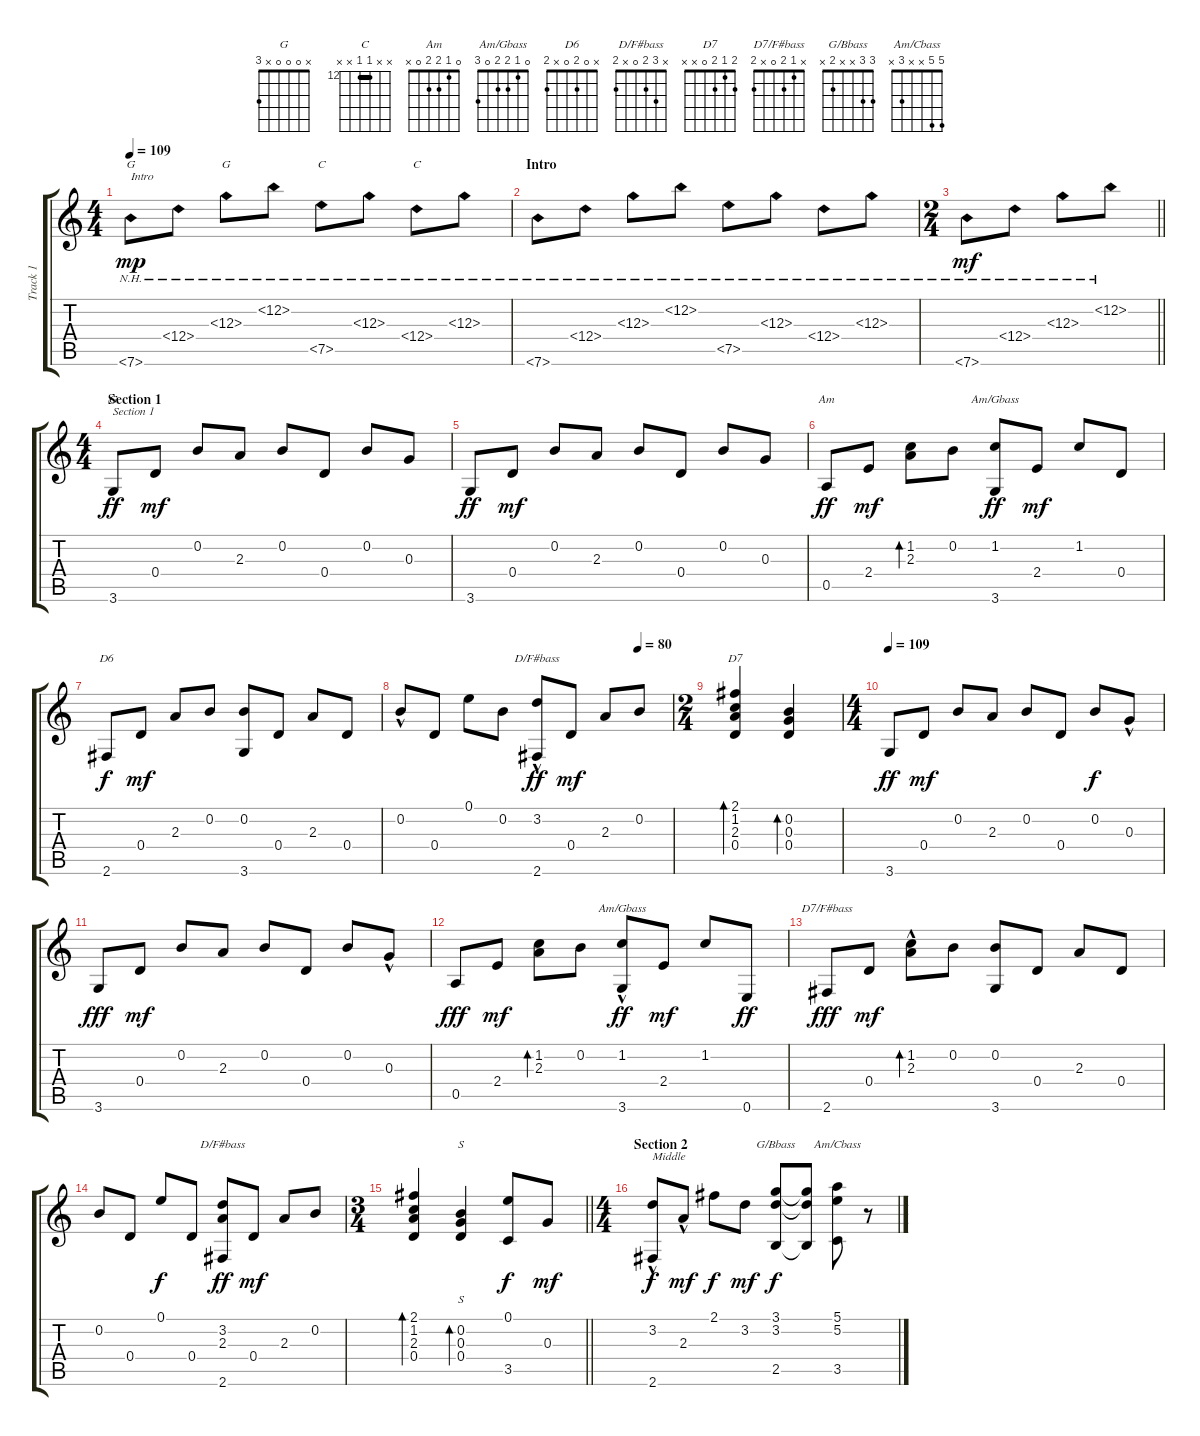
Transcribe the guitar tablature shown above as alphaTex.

\track ("Track 1" "Track 1") {instrument acousticguitarnylon}
\staff {score tabs}
\tuning (E4 B3 G3 D3 A2 E2) {hide}
\chord ("G" x x x x x 7) {firstfret 7}
\chord ("G" x 12 12 12 x x) {firstfret 12 barre 12}
\chord ("C" x x x x 7 x) {firstfret 7}
\chord ("C" x x 12 12 x x) {firstfret 12 barre 12}
\chord ("G" x 0 0 0 x 3)
\chord ("Am" 0 1 2 2 0 x)
\chord ("Am/Gbass" x 1 2 2 x 3)
\chord ("D6" x 0 2 0 x 2)
\chord ("D/F#bass" 2 3 2 0 x 2)
\chord ("D7" 2 1 2 0 x x)
\chord ("Am/Gbass" 0 1 2 2 0 3)
\chord ("D7/F#bass" x 1 2 0 x 2)
\chord ("D/F#bass" x 3 2 0 x 2)
\chord ("G/Bbass" 3 3 x x 2 x)
\chord ("Am/Cbass" 5 5 x x 3 x)
\ts (4 4)
\tempo 109
\clef g2
\ks c
7.6{nh}.8{ch "G" txt "Intro" dy mp instrument acousticguitarnylon} 12.4{nh}.8 12.3{nh}.8{ch "G"} 12.2{nh}.8 7.5{nh}.8{ch "C"} 12.3{nh}.8 12.4{nh}.8{ch "C"} 12.3{nh}.8 |
\section ("" "Intro")
7.6{nh}.8 12.4{nh}.8 12.3{nh}.8 12.2{nh}.8 7.5{nh}.8 12.3{nh}.8 12.4{nh}.8 12.3{nh}.8 |
\ts (2 4)
\barLineRight lightlight
7.6{nh}.8{dy mf} 12.4{nh}.8 12.3{nh}.8 12.2{nh}.8 |
\ts (4 4)
\section ("" "Section 1")
3.6.8{ch "G" txt "Section 1" dy ff} 0.4.8{dy mf} 0.2.8 2.3.8 0.2.8 0.4.8 0.2.8 0.3.8 |
3.6.8{dy ff} 0.4.8{dy mf} 0.2.8 2.3.8 0.2.8 0.4.8 0.2.8 0.3.8 |
0.5.8{ch "Am" dy ff} 2.4.8{dy mf} (1.2 2.3).8{bd 120} 0.2.8 (1.2 3.6).8{ch "Am/Gbass" dy ff} 2.4.8{dy mf} 1.2.8 0.4.8 |
2.6.8{ch "D6" dy f} 0.4.8{dy mf} 2.3.8 0.2.8 (0.2 3.6).8 0.4.8 2.3.8 0.4.8 |
\tempo (80 0.875)
0.2{hac}.8 0.4.8 0.1.8 0.2.8 (3.2{hac} 2.6).8{ch "D/F#bass" dy ff} 0.4.8{dy mf} 2.3.8 0.2.8 |
\ts (2 4)
(2.1 1.2 2.3 0.4).4{bd 240 ch "D7"} (0.2 0.3 0.4).4{bd 480} |
\ts (4 4)
\tempo 109
3.6.8{dy ff} 0.4.8{dy mf} 0.2.8 2.3.8 0.2.8 0.4.8 0.2.8{dy f} 0.3{hac}.8 |
3.6.8{dy fff} 0.4.8{dy mf} 0.2.8 2.3.8 0.2.8 0.4.8 0.2.8 0.3{hac}.8 |
0.5.8{dy fff} 2.4.8{dy mf} (1.2 2.3).8{bd 60} 0.2.8 (1.2 3.6{hac}).8{ch "Am/Gbass" dy ff} 2.4.8{dy mf} 1.2.8 0.6.8{dy ff} |
2.6.8{ch "D7/F#bass" dy fff} 0.4.8{dy mf} (1.2{hac} 2.3{hac}).8{bd 30} 0.2.8 (0.2 3.6).8 0.4.8 2.3.8 0.4.8 |
0.2.8 0.4.8 0.1.8{dy f} 0.4.8 (3.2 2.3 2.6).8{ch "D/F#bass" dy ff} 0.4.8{dy mf} 2.3.8 0.2.8 |
\ts (3 4)
\barLineRight lightlight
(2.1 1.2 2.3 0.4).4{bd 120} (0.2 0.3 0.4).4{s bd 240} (0.1 3.5).8{dy f} 0.3.8{dy mf} |
\ts (4 4)
\section ("" "Section 2")
(3.2{hac} 2.6{hac}).8{txt "Middle" dy f} 2.3{hac}.8{dy mf} 2.1.8{dy f} 3.2.8{dy mf} (3.1 3.2 2.5).8{ch "G/Bbass" dy f} (3.1{t} 3.2{t} 2.5{t}).8 (5.1 5.2 3.5).8{ch "Am/Cbass"} r.8
